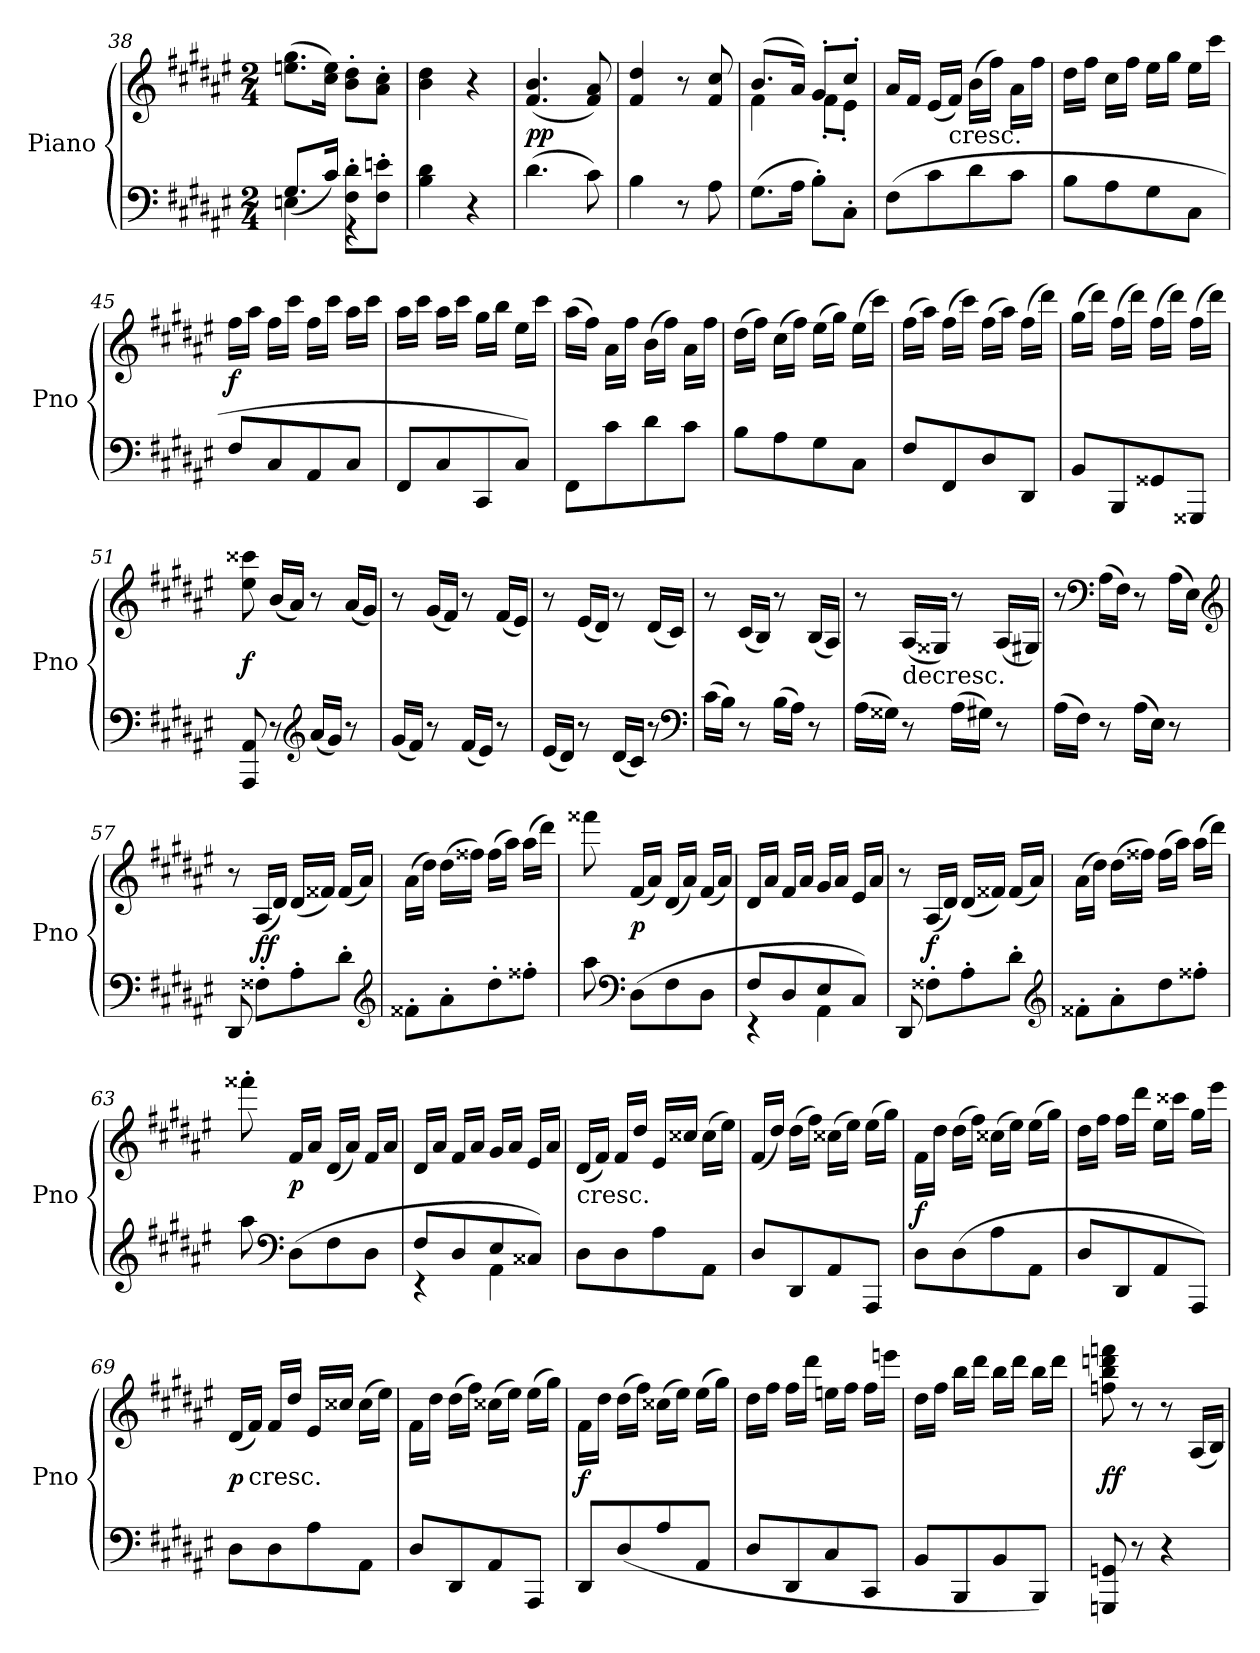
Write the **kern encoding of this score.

**kern	**kern	**dynam
*part1	*part1	*part1
*staff2	*staff1	*staff1/2
*I"Piano	*	*
*I'Pno	*	*
*clefF4	*clefG2	*
*k[f#c#g#d#a#e#]	*k[f#c#g#d#a#e#]	*
*F#:	*F#:	*
*M2/4	*M2/4	*
=38	=38	=38
*^	*	*
4En\	(8.G#/L	(8.een\ 8.gg#\L	.
.	16c#/Jk)	16cc#\ 16ee\Jk)	.
8F#'\ 8d#'\L	4r	8b'\ 8dd#'\L	.
8F#'\ 8en'\J	.	8a#'\ 8cc#'\J	.
*v	*v	*	*
=39	=39	=39
4B\ 4d#\	4b\ 4dd#\	.
4r	4r	.
=40	=40	=40
(4.d#\	(4.f#/ 4.b/	pp
8c#\)	8f#/ 8a#/)	.
=41	=41	=41
4B\	4f#/ 4dd#/	.
8r	8r	.
8A#\	8f#/ 8cc#/	.
=42	=42	=42
*	*^	*
(8.G#\L	(8.b/L	4f#\	.
16A#\Jk	16a#/Jk)	.	.
8B'\L)	8g#'/L	8f#'\L	.
8C#'\J	8cc#'/J	8e#'\J	.
*	*v	*v	*
=43	=43	=43
(8F#\L	16a#/LL	.
.	16f#/JJ	.
8c#\	(16e#/LL	.
!	!LO:TX:c:t=cresc.	!
.	16f#/JJ)	.
8d#\	(16b\LL	.
.	16ff#\JJ)	.
8c#\J	16a#\LL	.
.	16ff#\JJ	.
=44	=44	=44
8B\L	16dd#\LL	.
.	16ff#\JJ	.
8A#\	16cc#\LL	.
.	16ff#\JJ	.
8G#\	16ee#\LL	.
.	16gg#\JJ	.
8C#\J	16ee#\LL	.
.	16ccc#\JJ	.
=45	=45	=45
8F#/L	16ff#\LL	f
.	16aa#\JJ	.
8C#/	16ff#\LL	.
.	16ccc#\JJ	.
8AA#/	16ff#\LL	.
.	16ccc#\JJ	.
8C#/J	16aa#\LL	.
.	16ccc#\JJ	.
=46	=46	=46
8FF#/L	16aa#\LL	.
.	16ccc#\JJ	.
8C#/	16aa#\LL	.
.	16ccc#\JJ	.
8CC#/	16gg#\LL	.
.	16bb\JJ	.
8C#/J)	16ee#\LL	.
.	16ccc#\JJ	.
=47	=47	=47
8FF#\L	(16aa#\LL	.
.	16ff#\JJ)	.
8c#\	16a#\LL	.
.	16ff#\JJ	.
8d#\	(16b\LL	.
.	16ff#\JJ)	.
8c#\J	16a#\LL	.
.	16ff#\JJ	.
=48	=48	=48
8B\L	(16dd#\LL	.
.	16ff#\JJ)	.
8A#\	(16cc#\LL	.
.	16ff#\JJ)	.
8G#\	(16ee#\LL	.
.	16gg#\JJ)	.
8C#\J	(16ee#\LL	.
.	16ccc#\JJ)	.
=49	=49	=49
8F#/L	(16ff#\LL	.
.	16aa#\JJ)	.
8FF#/	(16ff#\LL	.
.	16ccc#\JJ)	.
8D#/	(16ff#\LL	.
.	16aa#\JJ)	.
8DD#/J	(16ff#\LL	.
.	16ddd#\JJ)	.
=50	=50	=50
8BB/L	(16gg#\LL	.
.	16ddd#\JJ)	.
8BBB/	(16ff#\LL	.
.	16ddd#\JJ)	.
8GG##X/	(16ff#\LL	.
.	16ddd#\JJ)	.
8GGG##X/J	(16ff#\LL	.
.	16ddd#\JJ)	.
=51	=51	=51
8AAA#/ 8AA#/	8ee#\ 8ccc##X\	f
8r	(16b/LL	.
.	16a#/JJ)	.
*clefG2	*	*
(16a#/LL	8r	.
16g#/JJ)	.	.
8r	(16a#/LL	.
.	16g#/JJ)	.
=52	=52	=52
(16g#/LL	8r	.
16f#/JJ)	.	.
8r	(16g#/LL	.
.	16f#/JJ)	.
(16f#/LL	8r	.
16e#/JJ)	.	.
8r	(16f#/LL	.
.	16e#/JJ)	.
=53	=53	=53
(16e#/LL	8r	.
16d#/JJ)	.	.
8r	(16e#/LL	.
.	16d#/JJ)	.
(16d#/LL	8r	.
16c#/JJ)	.	.
8r	(16d#/LL	.
.	16c#/JJ)	.
*clefF4	*	*
=54	=54	=54
(16c#\LL	8r	.
16B\JJ)	.	.
8r	(16c#/LL	.
.	16B/JJ)	.
(16B\LL	8r	.
16A#\JJ)	.	.
8r	(16B/LL	.
.	16A#/JJ)	.
=55	=55	=55
(16A#\LL	8r	.
16G##X\JJ)	.	.
!	!LO:TX:c:t=decresc.	!
8r	(16A#/LL	.
.	16G##X/JJ)	.
(16A#\LL	8r	.
16G#X\JJ)	.	.
8r	(16A#/LL	.
.	16G#X/JJ)	.
=56	=56	=56
(16A#\LL	8r	.
16F#\JJ)	.	.
*	*clefF4	*
8r	(16A#\LL	.
.	16F#\JJ)	.
(16A#\LL	8r	.
16E#\JJ)	.	.
8r	(16A#\LL	.
.	16E#\JJ)	.
*	*clefG2	*
=57	=57	=57
8DD#/	8r	.
8F##X'\L	(16A#/LL	ff
.	16d#/JJ)	.
8A#'\	(16d#/LL	.
.	16f##X/JJ)	.
8d#'\J	(16f##/LL	.
.	16a#/JJ)	.
*clefG2	*	*
=58	=58	=58
8f##X'\L	(16a#\LL	.
.	16dd#\JJ)	.
8a#'\	(16dd#\LL	.
.	16ff##X\JJ)	.
8dd#'\	(16ff##\LL	.
.	16aa#\JJ)	.
8ff##X'\J	(16aa#\LL	.
.	16ddd#\JJ)	.
=59	=59	=59
8aa#\	8fff##X\	.
*clefF4	*	*
(8D#\L	(16f#/LL	p
.	16a#/JJ)	.
8F#\	(16d#/LL	.
.	16a#/JJ)	.
8D#\J	(16f#/LL	.
.	16a#/JJ)	.
=60	=60	=60
*^	*	*
8F#/L	4r	16d#/LL	.
.	.	16a#/JJ	.
8D#/	.	16f#/LL	.
.	.	16a#/JJ	.
8E#/	4AA#\	16g#/LL	.
.	.	16a#/JJ	.
8C#/J)	.	16e#/LL	.
.	.	16a#/JJ	.
*v	*v	*	*
=61	=61	=61
8DD#/	8r	.
8F##X'\L	(16A#/LL	f
.	16d#/JJ)	.
8A#'\	(16d#/LL	.
.	16f##X/JJ)	.
8d#'\J	(16f##/LL	.
.	16a#/JJ)	.
*clefG2	*	*
=62	=62	=62
8f##X'\L	(16a#\LL	.
.	16dd#\JJ)	.
8a#'\	(16dd#\LL	.
.	16ff##X\JJ)	.
8dd#\	(16ff##\LL	.
.	16aa#\JJ)	.
8ff##X'\J	(16aa#\LL	.
.	16ddd#\JJ)	.
=63	=63	=63
8aa#\	8fff##X'\	.
*clefF4	*	*
(8D#\L	16f#/LL	p
.	16a#/JJ	.
8F#\	(16d#/LL	.
.	16a#/JJ)	.
8D#\J	16f#/LL	.
.	16a#/JJ	.
=64	=64	=64
*^	*	*
8F#/L	4r	16d#/LL	.
.	.	16a#/JJ	.
8D#/	.	16f#/LL	.
.	.	16a#/JJ	.
8E#/	4AA#\	16g#/LL	.
.	.	16a#/JJ	.
8C##X/J)	.	16e#/LL	.
.	.	16a#/JJ	.
*v	*v	*	*
=65	=65	=65
!	!LO:TX:c:t=cresc.	!
8D#\L	(16d#/LL	.
.	16f#/JJ)	.
8D#\	16f#/LL	.
.	16dd#/JJ	.
8A#\	16e#/LL	.
.	16cc##X/JJ	.
8AA#\J	(16cc##\LL	.
.	16ee#\JJ)	.
=66	=66	=66
8D#/L	(16f#/LL	.
.	16dd#/JJ)	.
8DD#/	(16dd#\LL	.
.	16ff#\JJ)	.
8AA#/	(16cc##X\LL	.
.	16ee#\JJ)	.
8AAA#/J	(16ee#\LL	.
.	16gg#\JJ)	.
=67	=67	=67
8D#\L	16f#\LL	f
.	16dd#\JJ	.
(8D#\	(16dd#\LL	.
.	16ff#\JJ)	.
8A#\	(16cc##X\LL	.
.	16ee#\JJ)	.
8AA#\J	(16ee#\LL	.
.	16gg#\JJ)	.
=68	=68	=68
8D#/L	16dd#\LL	.
.	16ff#\JJ	.
8DD#/	16ff#\LL	.
.	16ddd#\JJ	.
8AA#/	16ee#\LL	.
.	16ccc##X\JJ	.
8AAA#/J)	16gg#\LL	.
.	16eee#\JJ	.
=69	=69	=69
8D#\L	(16d#/LL	p
!	!LO:TX:c:t=cresc.	!
.	16f#/JJ)	.
8D#\	16f#/LL	.
.	16dd#/JJ	.
8A#\	16e#/LL	.
.	16cc##X/JJ	.
8AA#\J	(16cc##\LL	.
.	16ee#\JJ)	.
=70	=70	=70
8D#/L	16f#\LL	.
.	16dd#\JJ	.
8DD#/	(16dd#\LL	.
.	16ff#\JJ)	.
8AA#/	(16cc##X\LL	.
.	16ee#\JJ)	.
8AAA#/J	(16ee#\LL	.
.	16gg#\JJ)	.
=71	=71	=71
8DD#/L	16f#\LL	f
.	16dd#\JJ	.
(8D#/	(16dd#\LL	.
.	16ff#\JJ)	.
8A#/	(16cc##X\LL	.
.	16ee#\JJ)	.
8AA#/J	(16ee#\LL	.
.	16gg#\JJ)	.
=72	=72	=72
8D#/L	16dd#\LL	.
.	16ff#\JJ	.
8DD#/	16ff#\LL	.
.	16ddd#\JJ	.
8C#/	16een\LL	.
.	16ff#\JJ	.
8CC#/J	16ff#\LL	.
.	16eeen\JJ	.
=73	=73	=73
8BB/L	16dd#\LL	.
.	16ff#\JJ	.
8BBB/	16bb\LL	.
.	16ddd#\JJ	.
8BB/	16bb\LL	.
.	16ddd#\JJ	.
8BBB/J)	16bb\LL	.
.	16ddd#\JJ	.
=74	=74	=74
8GGGn/ 8GGn/	8ffn\ 8bb\ 8dddn\ 8fffn\	ff
8r	8r	.
4r	8r	.
.	(16A#/LL	.
.	16B/JJ)	.
=	=	=
*-	*-	*-
